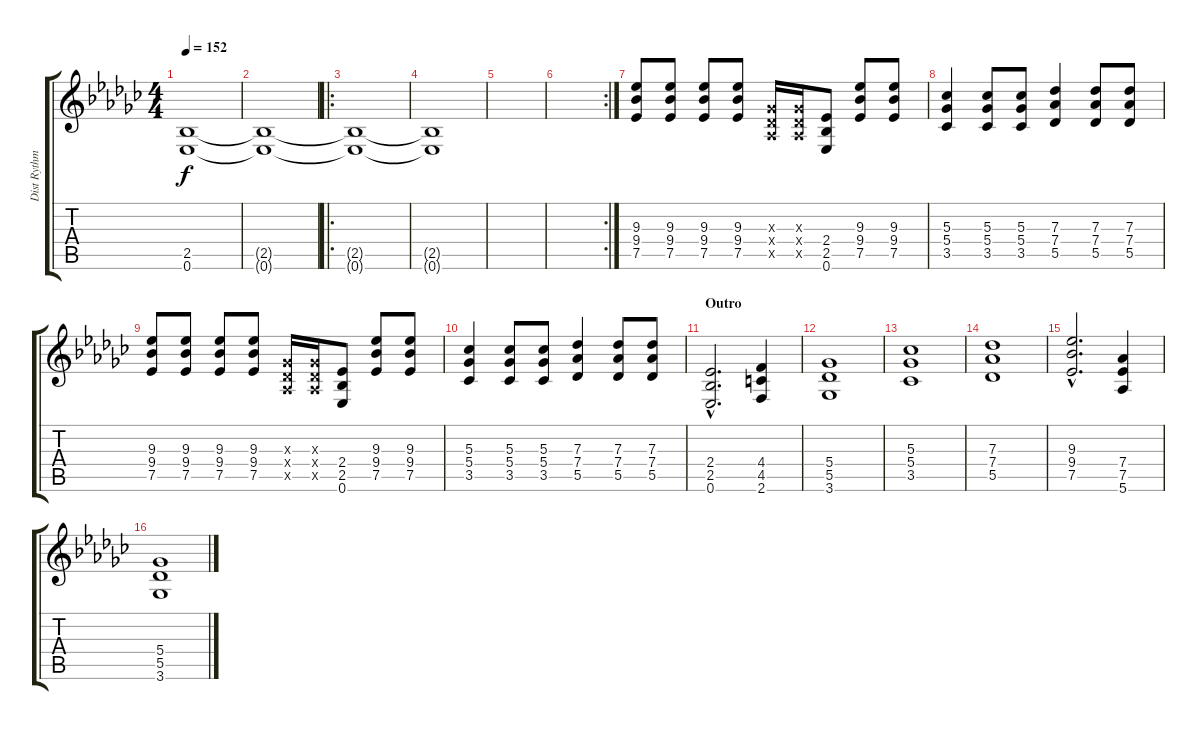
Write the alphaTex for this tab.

\track ("Dist Rythm" "Dist Rythm") {instrument distortionguitar}
\staff {score tabs}
\tuning (Eb4 Bb3 Gb3 Db3 Ab2 Eb2) {hide}
\ts (4 4)
\tempo 152
\clef g2
\ks gb
(2.5 0.6).1{dy f} |
(2.5{t} 0.6{t}).1 |
\ro
(2.5{t} 0.6{t}).1{volume 0} |
(2.5{t} 0.6{t}).1 |
|
\rc 2
|
(9.3 9.4 7.5).8{volume 13 instrument distortionguitar} (9.3 9.4 7.5).8 (9.3 9.4 7.5).8 (9.3 9.4 7.5).8 (0.3{x} 0.4{x} 0.5{x}).16 (0.3{x} 0.4{x} 0.5{x}).16 (2.4 2.5 0.6).8 (9.3 9.4 7.5).8 (9.3 9.4 7.5).8 |
(5.3 5.4 3.5).4 (5.3 5.4 3.5).8 (5.3 5.4 3.5).8 (7.3 7.4 5.5).4 (7.3 7.4 5.5).8 (7.3 7.4 5.5).8 |
(9.3 9.4 7.5).8 (9.3 9.4 7.5).8 (9.3 9.4 7.5).8 (9.3 9.4 7.5).8 (0.3{x} 0.4{x} 0.5{x}).16 (0.3{x} 0.4{x} 0.5{x}).16 (2.4 2.5 0.6).8 (9.3 9.4 7.5).8 (9.3 9.4 7.5).8 |
(5.3 5.4 3.5).4 (5.3 5.4 3.5).8 (5.3 5.4 3.5).8 (7.3 7.4 5.5).4 (7.3 7.4 5.5).8 (7.3 7.4 5.5).8 |
\section ("" "Outro")
(2.4{hac} 2.5{hac} 0.6{hac}).2{d} (4.4 4.5 2.6).4 |
(5.4 5.5 3.6).1 |
(5.3 5.4 3.5).1 |
(7.3 7.4 5.5).1 |
(9.3{hac} 9.4{hac} 7.5{hac}).2{d} (7.4 7.5 5.6).4 |
(5.4 5.5 3.6).1
